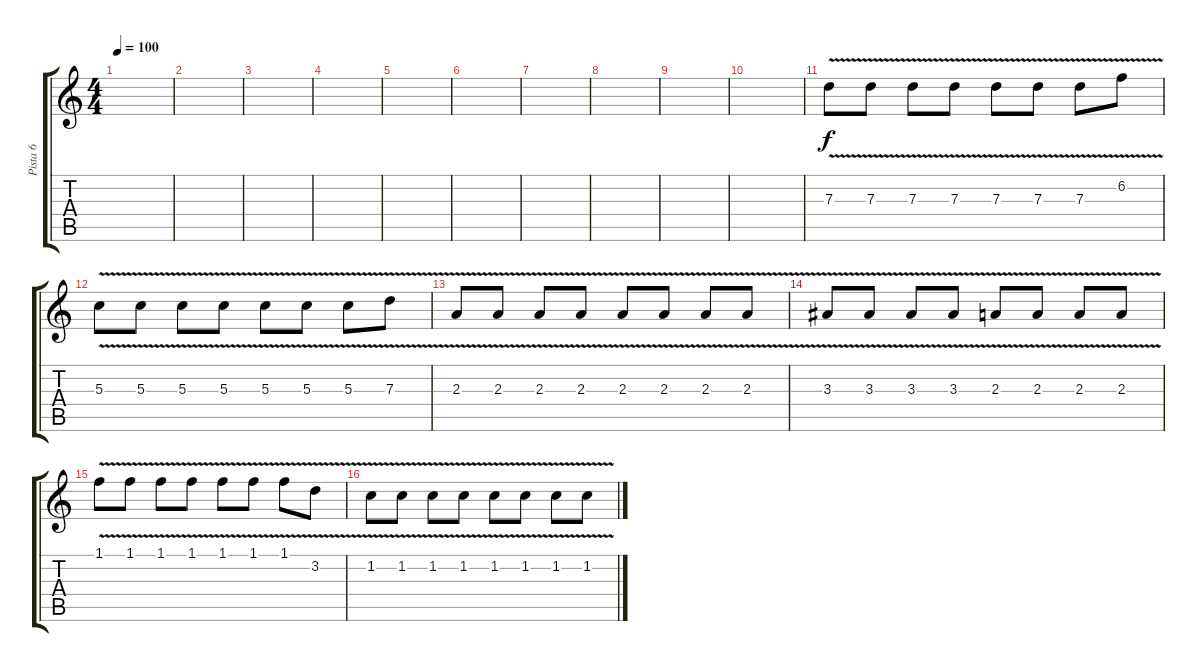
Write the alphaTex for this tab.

\track ("Pista 6" "Pista 6") {instrument electricguitarclean}
\staff {score tabs}
\tuning (E4 B3 G3 D3 A2 E2) {hide}
\ts (4 4)
\tempo 100
\clef g2
\ks c
|
|
|
|
|
|
|
|
|
|
7.3{v}.8{volume 12 instrument electricguitarjazz} 7.3{v}.8 7.3{v}.8 7.3{v}.8 7.3{v}.8 7.3{v}.8 7.3{v}.8 6.2{v}.8 |
5.3{v}.8 5.3{v}.8 5.3{v}.8 5.3{v}.8 5.3{v}.8 5.3{v}.8 5.3{v}.8 7.3{v}.8 |
2.3{v}.8 2.3{v}.8 2.3{v}.8 2.3{v}.8 2.3{v}.8 2.3{v}.8 2.3{v}.8 2.3{v}.8 |
3.3{v}.8 3.3{v}.8 3.3{v}.8 3.3{v}.8 2.3{v}.8 2.3{v}.8 2.3{v}.8 2.3{v}.8 |
1.1{v}.8 1.1{v}.8 1.1{v}.8 1.1{v}.8 1.1{v}.8 1.1{v}.8 1.1{v}.8 3.2{v}.8 |
1.2{v}.8 1.2{v}.8 1.2{v}.8 1.2{v}.8 1.2{v}.8 1.2{v}.8 1.2{v}.8 1.2{v}.8
